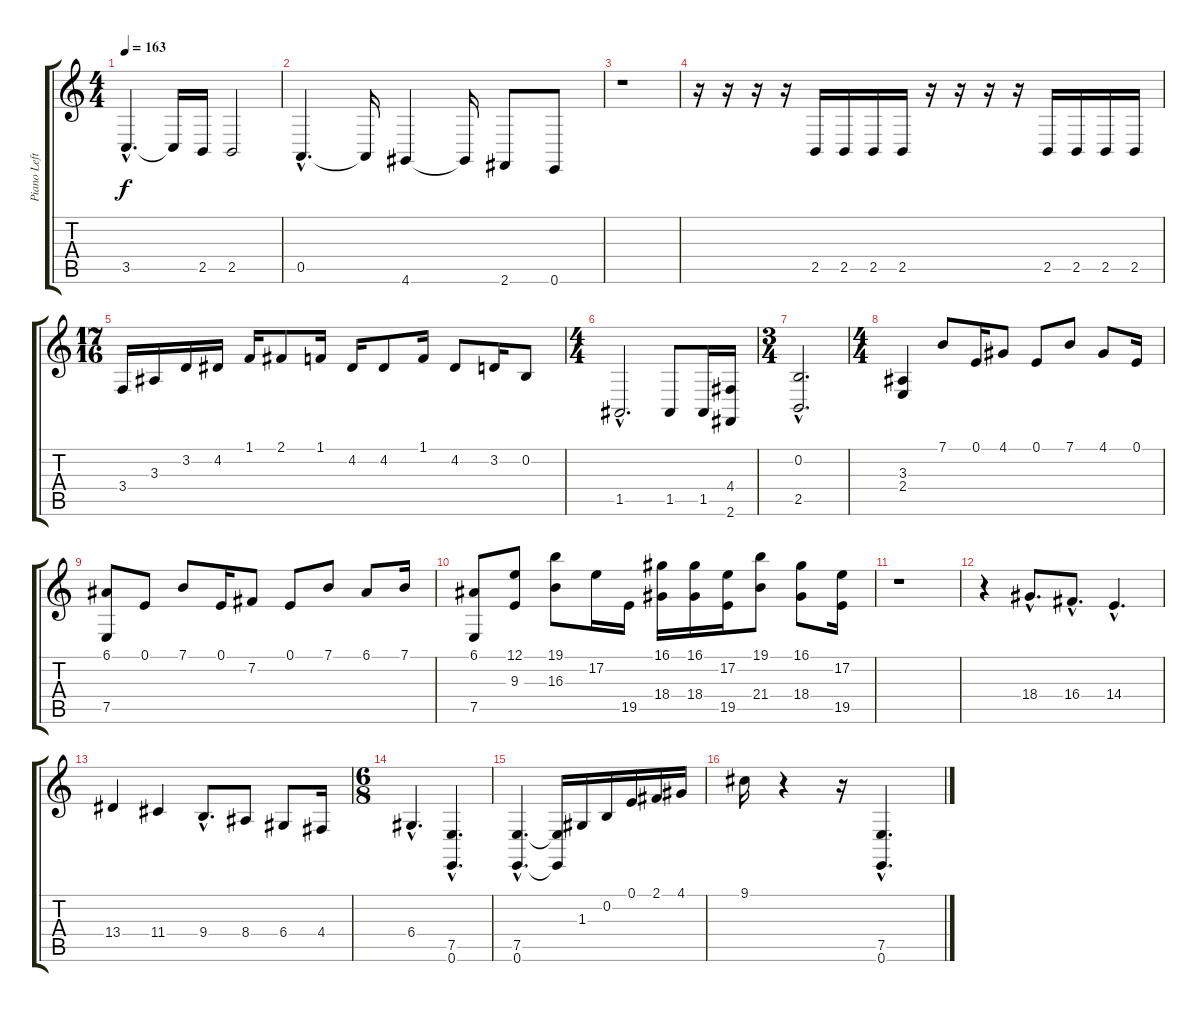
\track ("Piano Left Hand" "Piano Left") {instrument acousticgrandpiano}
\staff {score tabs}
\tuning (E4 B3 G3 D3 A2 E2) {hide}
\ts (4 4)
\tempo 163
\clef g2
\ks c
3.5{hac}.4{d dy f} 3.5{t}.16 2.5.16 2.5.2 |
0.5{hac}.4{d} 0.5{t}.16 4.6.4 4.6{t}.16 2.6.8 0.6.8 |
r.1 |
r.16 r.16 r.16 r.16 2.5.16 2.5.16 2.5.16 2.5.16 r.16 r.16 r.16 r.16 2.5.16 2.5.16 2.5.16 2.5.16 |
\ts (17 16)
3.4.16 3.3.16 3.2.16 4.2.16 1.1.16 2.1.8 1.1.16 4.2.16 4.2.8 1.1.16 4.2.8 3.2.16 0.2.8 |
\ts (4 4)
1.5{hac}.2{d} 1.5.8 1.5.16 (4.4 2.6).16 |
\ts (3 4)
(0.2{hac} 2.5{hac}).2{d} |
\ts (4 4)
(3.3 2.4).4 7.1.8 0.1.16 4.1.8 0.1.8 7.1.8 4.1.8 0.1.16 |
(6.1 7.5).8 0.1.8 7.1.8 0.1.16 7.2.8 0.1.8 7.1.8 6.1.8 7.1.16 |
(6.1 7.5).8 (12.1 9.3).8 (19.1 16.3).8 17.2.16 19.5.16 (16.1 18.4).16 (16.1 18.4).16 (17.2 19.5).16 (19.1 21.4).8 (16.1 18.4).8 (17.2 19.5).16 |
r.1 |
r.4 18.4{hac}.8{d} 16.4{hac}.8{d} 14.4{hac}.4{d} |
13.4.4 11.4.4 9.4{hac}.8{d} 8.4.8 6.4.8 4.4.16 |
\ts (6 8)
6.4{hac}.4{d} (7.5{hac} 0.6{hac}).4{d} |
(7.5{hac} 0.6{hac}).4{d} (7.5{t} 0.6{t}).16 1.3.16 0.2.16 0.1.16 2.1.16 4.1.16 |
9.1.16 r.4 r.16 (7.5{hac} 0.6{hac}).4{d}
